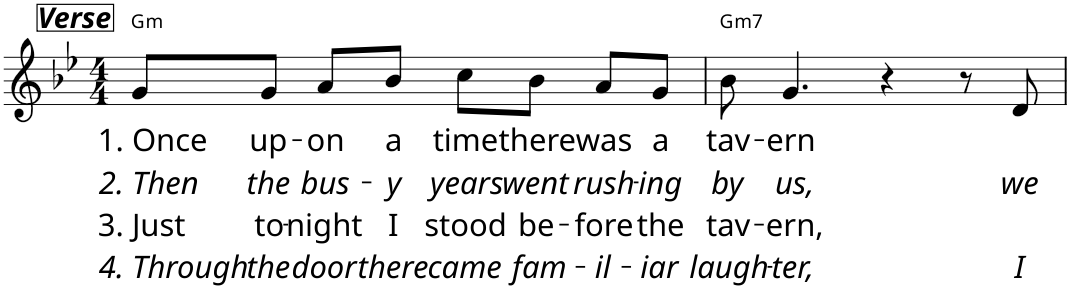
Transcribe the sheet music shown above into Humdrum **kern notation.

**kern	**text	**text	**text	**text	**harte
*part1	*part1	*part1	*part1	*part1	*part1
*staff1	*staff1	*staff1	*staff1	*staff1	*
*I"Voice	*	*	*	*	*
*I'Vo.	*	*	*	*	*
*clefG2	*	*	*	*	*
*k[b-e-]	*	*	*	*	*
*M4/4	*	*	*	*	*
=1	=1	=1	=1	=1	=1
!LO:TX:a:Bi:t=Verse	!	!	!	!	!
!	!LO:LY:b	!LO:LY:b	!LO:LY:b	!LO:LY:b	!LO:H:kt=m
8g/L	1. Once	2. Then	3. Just	4. Through	G:min
!	!LO:LY:b	!LO:LY:b	!LO:LY:b	!LO:LY:b	!
8g/J	up-	the	to-	the	.
!	!LO:LY:b	!LO:LY:b	!LO:LY:b	!LO:LY:b	!
8a/L	-on	bus-	-night	door	.
!	!LO:LY:b	!LO:LY:b	!LO:LY:b	!LO:LY:b	!
8b-/J	a	-y	I	there	.
!	!LO:LY:b	!LO:LY:b	!LO:LY:b	!LO:LY:b	!
8cc\L	time	years	stood	came	.
!	!LO:LY:b	!LO:LY:b	!LO:LY:b	!LO:LY:b	!
8b-\J	there	went	be-	fam-	.
!	!LO:LY:b	!LO:LY:b	!LO:LY:b	!LO:LY:b	!
8a/L	was	rush-	-fore	-il-	.
!	!LO:LY:b	!LO:LY:b	!LO:LY:b	!LO:LY:b	!
8g/J	a	-ing	the	-iar	.
=2	=2	=2	=2	=2	=2
!	!LO:LY:b	!LO:LY:b	!LO:LY:b	!LO:LY:b	!LO:H:kt=m7
8b-\	tav-	by	tav-	laugh-	G:min7
!	!LO:LY:b	!LO:LY:b	!LO:LY:b	!LO:LY:b	!
4.g/	-ern	us,	-ern,	-ter,	.
4r	.	.	.	.	.
8r	.	.	.	.	.
!	!	!LO:LY:b	!	!LO:LY:b	!
8d/	.	we	.	I	.
=	=	=	=	=	=
*-	*-	*-	*-	*-	*-
